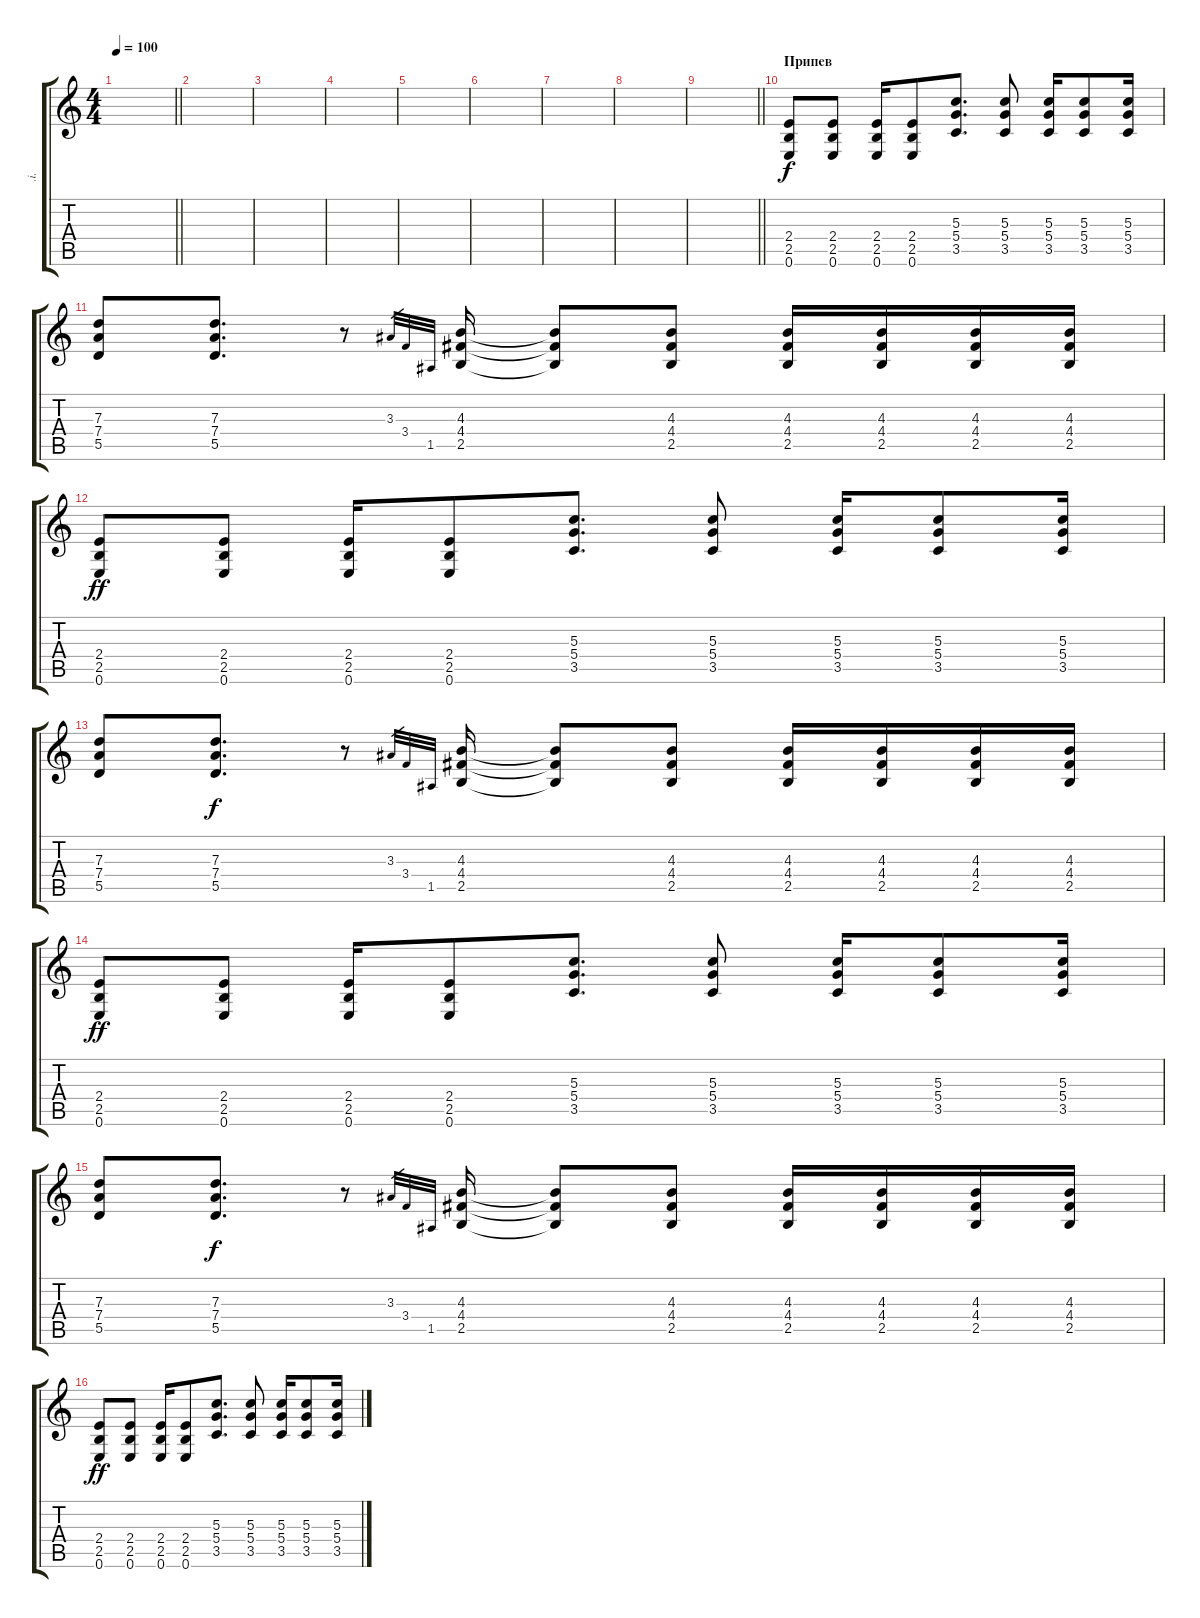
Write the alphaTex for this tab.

\track (".i." ".i.") {instrument overdrivenguitar}
\staff {score tabs}
\tuning (E4 B3 G3 D3 A2 E2) {hide}
\ts (4 4)
\tempo 100
\clef g2
\barLineRight lightlight
\ks c
|
|
|
|
|
|
|
|
\barLineRight lightlight
|
\section ("" "Припев")
(2.4 2.5 0.6).8 (2.4 2.5 0.6).8 (2.4 2.5 0.6).16 (2.4 2.5 0.6).8 (5.3 5.4 3.5).8{d} (5.3 5.4 3.5).8 (5.3 5.4 3.5).16 (5.3 5.4 3.5).8 (5.3 5.4 3.5).16 |
(7.3 7.4 5.5).8 (7.3 7.4 5.5).8{d dy f} r.8 3.3.32{gr} 3.4.32{gr} 1.5.32{gr} (4.3 4.4 2.5).16 (4.3{t} 4.4{t} 2.5{t}).8 (4.3 4.4 2.5).8 (4.3 4.4 2.5).16 (4.3 4.4 2.5).16 (4.3 4.4 2.5).16 (4.3 4.4 2.5).16 |
(2.4 2.5 0.6).8{dy ff} (2.4 2.5 0.6).8 (2.4 2.5 0.6).16 (2.4 2.5 0.6).8 (5.3 5.4 3.5).8{d} (5.3 5.4 3.5).8 (5.3 5.4 3.5).16 (5.3 5.4 3.5).8 (5.3 5.4 3.5).16 |
(7.3 7.4 5.5).8 (7.3 7.4 5.5).8{d dy f} r.8 3.3.32{gr} 3.4.32{gr} 1.5.32{gr} (4.3 4.4 2.5).16 (4.3{t} 4.4{t} 2.5{t}).8 (4.3 4.4 2.5).8 (4.3 4.4 2.5).16 (4.3 4.4 2.5).16 (4.3 4.4 2.5).16 (4.3 4.4 2.5).16 |
(2.4 2.5 0.6).8{dy ff} (2.4 2.5 0.6).8 (2.4 2.5 0.6).16 (2.4 2.5 0.6).8 (5.3 5.4 3.5).8{d} (5.3 5.4 3.5).8 (5.3 5.4 3.5).16 (5.3 5.4 3.5).8 (5.3 5.4 3.5).16 |
(7.3 7.4 5.5).8 (7.3 7.4 5.5).8{d dy f} r.8 3.3.32{gr} 3.4.32{gr} 1.5.32{gr} (4.3 4.4 2.5).16 (4.3{t} 4.4{t} 2.5{t}).8 (4.3 4.4 2.5).8 (4.3 4.4 2.5).16 (4.3 4.4 2.5).16 (4.3 4.4 2.5).16 (4.3 4.4 2.5).16 |
(2.4 2.5 0.6).8{dy ff} (2.4 2.5 0.6).8 (2.4 2.5 0.6).16 (2.4 2.5 0.6).8 (5.3 5.4 3.5).8{d} (5.3 5.4 3.5).8 (5.3 5.4 3.5).16 (5.3 5.4 3.5).8 (5.3 5.4 3.5).16
